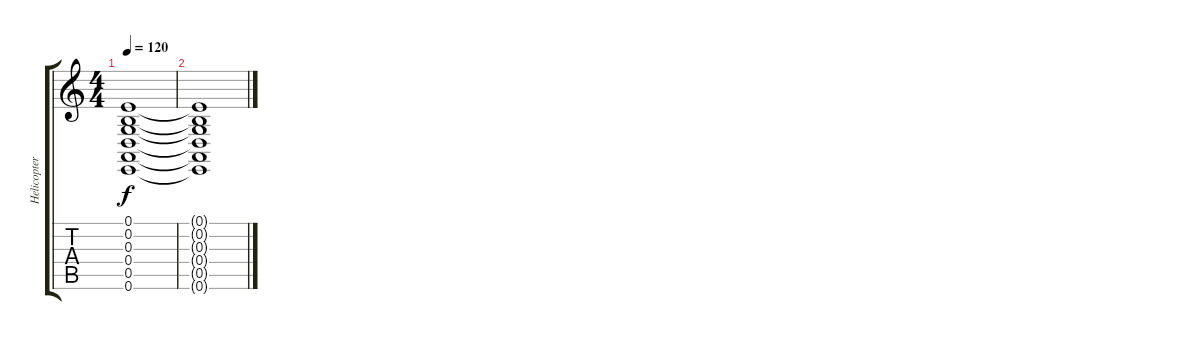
\track ("Helicopter" "Helicopter") {instrument helicopter}
\staff {score tabs}
\tuning (E4 B3 G3 D3 A2 E2) {hide}
\ts (4 4)
\tempo 120
\clef g2
\ks c
(0.1 0.2 0.3 0.4 0.5 0.6).1{dy f instrument helicopter} |
(0.1{t} 0.2{t} 0.3{t} 0.4{t} 0.5{t} 0.6{t}).1
